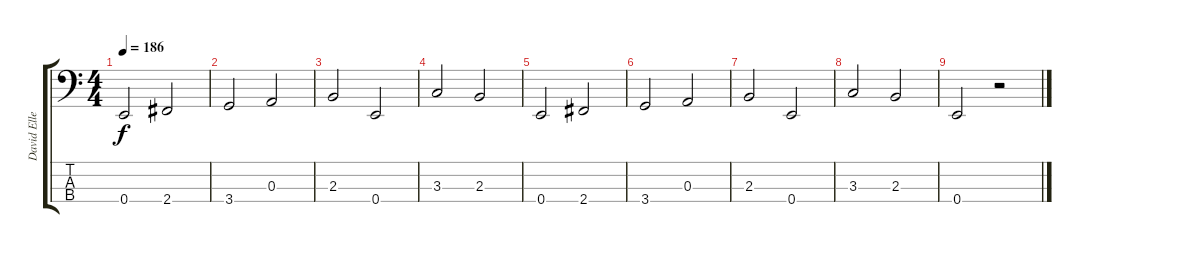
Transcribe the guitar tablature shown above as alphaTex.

\track ("David Ellefson" "David Elle") {instrument electricbasspick}
\staff {score tabs}
\tuning (G2 D2 A1 E1) {hide}
\ts (4 4)
\tempo 186
\clef f4
\ks c
0.4.2{dy f} 2.4.2 |
3.4.2 0.3.2 |
2.3.2 0.4.2 |
3.3.2 2.3.2 |
0.4.2 2.4.2 |
3.4.2 0.3.2 |
2.3.2 0.4.2 |
3.3.2 2.3.2 |
0.4.2 r.2
